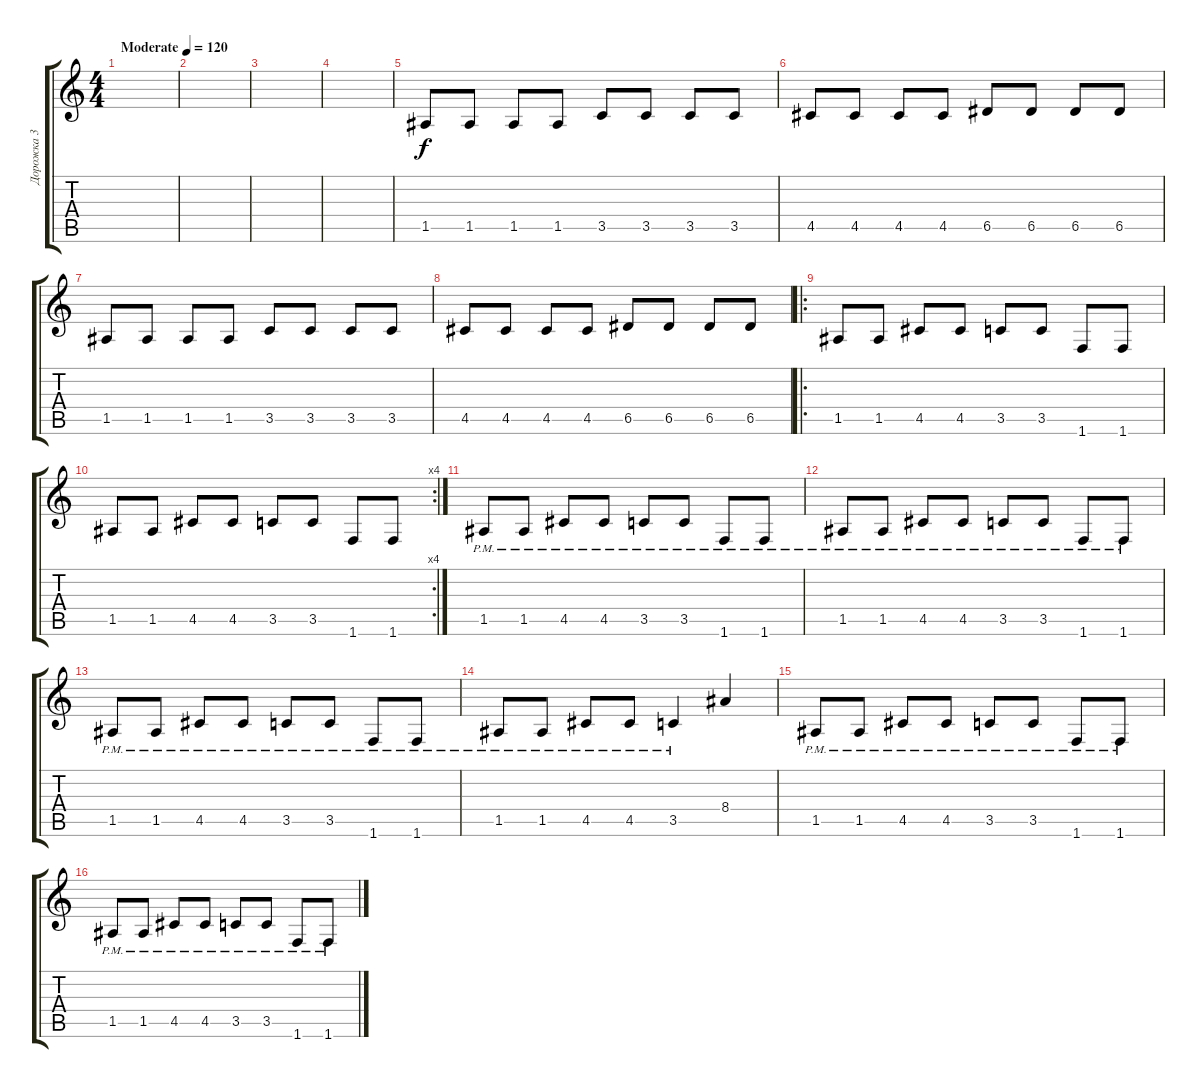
\track ("Дорожка 3" "Дорожка 3") {instrument distortionguitar}
\staff {score tabs}
\tuning (E4 B3 G3 D3 A2 E2) {hide}
\ts (4 4)
\tempo (120 "Moderate")
\clef g2
\ks c
|
|
|
|
1.5.8 1.5.8 1.5.8 1.5.8 3.5.8 3.5.8 3.5.8 3.5.8 |
4.5.8 4.5.8 4.5.8 4.5.8 6.5.8 6.5.8 6.5.8 6.5.8 |
1.5.8 1.5.8 1.5.8 1.5.8 3.5.8 3.5.8 3.5.8 3.5.8 |
4.5.8 4.5.8 4.5.8 4.5.8 6.5.8 6.5.8 6.5.8 6.5.8 |
\ro
1.5.8 1.5.8 4.5.8 4.5.8 3.5.8 3.5.8 1.6.8 1.6.8 |
\rc 4
1.5.8 1.5.8 4.5.8 4.5.8 3.5.8 3.5.8 1.6.8 1.6.8 |
1.5{pm}.8 1.5{pm}.8 4.5{pm}.8 4.5{pm}.8 3.5{pm}.8 3.5{pm}.8 1.6{pm}.8 1.6{pm}.8 |
1.5{pm}.8 1.5{pm}.8 4.5{pm}.8 4.5{pm}.8 3.5{pm}.8 3.5{pm}.8 1.6{pm}.8 1.6{pm}.8 |
1.5{pm}.8 1.5{pm}.8 4.5{pm}.8 4.5{pm}.8 3.5{pm}.8 3.5{pm}.8 1.6{pm}.8 1.6{pm}.8 |
1.5{pm}.8 1.5{pm}.8 4.5{pm}.8 4.5{pm}.8 3.5{pm}.4 8.4.4 |
1.5{pm}.8 1.5{pm}.8 4.5{pm}.8 4.5{pm}.8 3.5{pm}.8 3.5{pm}.8 1.6{pm}.8 1.6{pm}.8 |
1.5{pm}.8 1.5{pm}.8 4.5{pm}.8 4.5{pm}.8 3.5{pm}.8 3.5{pm}.8 1.6{pm}.8 1.6{pm}.8
